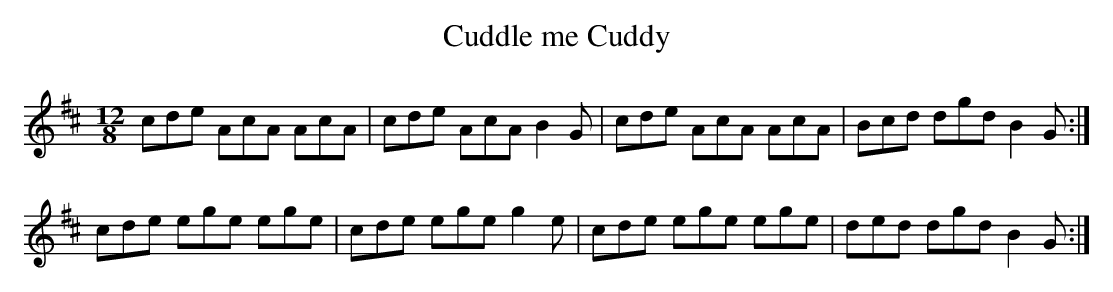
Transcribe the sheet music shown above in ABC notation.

X:1
T:Cuddle me Cuddy
M:12/8
L:1/8
K:D
cde AcA AcA|cde AcA B2G|cde AcA AcA|Bcd dgd B2G:|!
cde ege ege|cde ege g2e|cde ege ege|ded dgd B2 G:|
